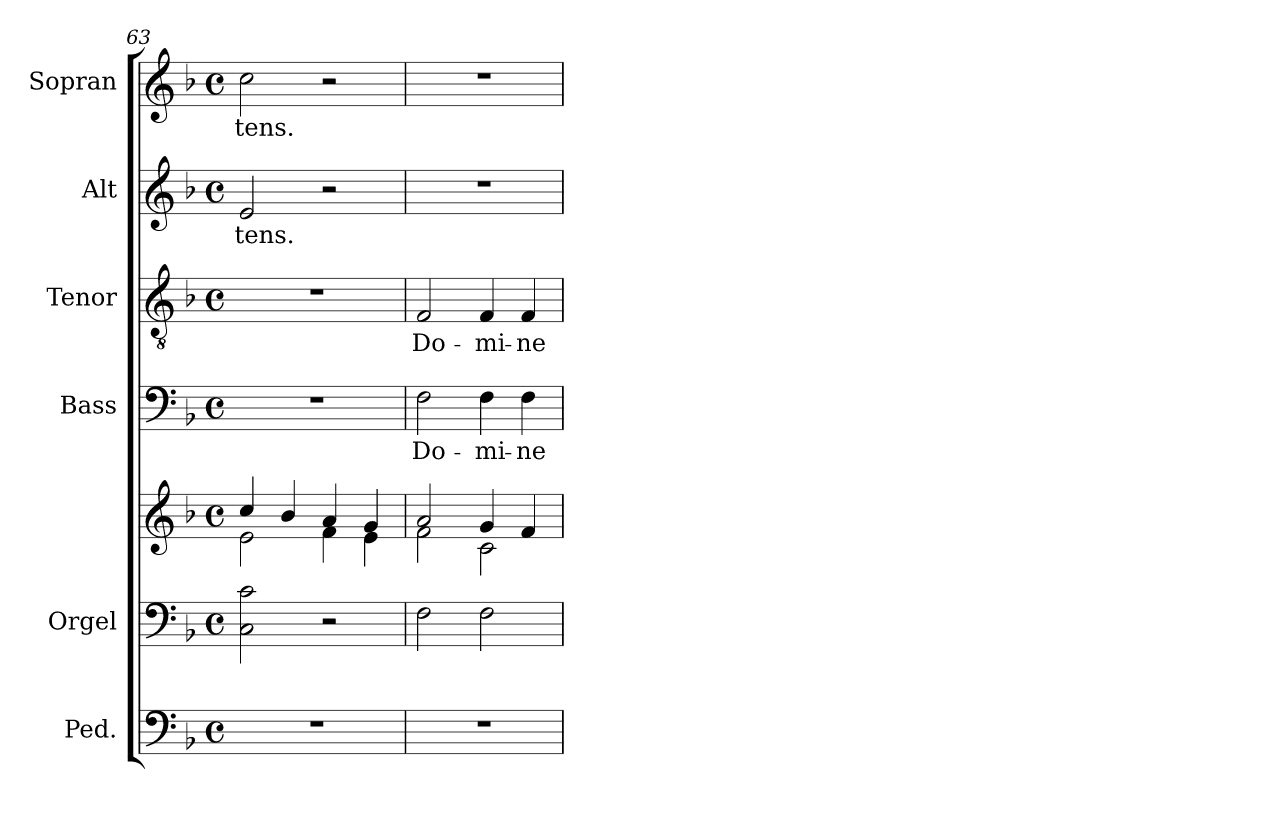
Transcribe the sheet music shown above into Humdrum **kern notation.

**kern	**kern	**kern	**kern	**text	**kern	**text	**kern	**text	**kern	**text
*part6	*part5	*part5	*part4	*part4	*part3	*part3	*part2	*part2	*part1	*part1
*staff7	*staff6	*staff5	*staff4	*staff4	*staff3	*staff3	*staff2	*staff2	*staff1	*staff1
*I"Ped.	*I"Orgel	*	*I"Bass	*	*I"Tenor	*	*I"Alt	*	*I"Sopran	*
*	*I'Org.	*	*I'B.	*	*I'T.	*	*I'A.	*	*I'S.	*
*clefF4	*clefF4	*clefG2	*clefF4	*	*clefGv2	*	*clefG2	*	*clefG2	*
*ITrd7c12	*	*	*	*	*	*	*	*	*	*
*k[b-]	*k[b-]	*k[b-]	*k[b-]	*	*k[b-]	*	*k[b-]	*	*k[b-]	*
*F:	*F:	*F:	*F:	*	*F:	*	*F:	*	*F:	*
*M4/4	*M4/4	*M4/4	*M4/4	*	*M4/4	*	*M4/4	*	*M4/4	*
*met(c)	*met(c)	*met(c)	*met(c)	*	*met(c)	*	*met(c)	*	*met(c)	*
=63	=63	=63	=63	=63	=63	=63	=63	=63	=63	=63
*	*	*^	*	*	*	*	*	*	*	*
!	!	!	!	!	!	!	!	!	!LO:LY:b	!	!LO:LY:b
1r	2C\ 2c\	4cc/	2e\	1r	.	1r	.	2e/	-tens.	2cc\	-tens.
.	.	4b-/	.	.	.	.	.	.	.	.	.
.	2r	4a/	4f\	.	.	.	.	2r	.	2r	.
.	.	4g/	4e\	.	.	.	.	.	.	.	.
=64	=64	=64	=64	=64	=64	=64	=64	=64	=64	=64	=64
!	!	!	!	!	!LO:LY:b	!	!LO:LY:b	!	!	!	!
1r	2F\	2a/	2f\	2F\	Do-	2F/	Do-	1r	.	1r	.
!	!	!	!	!	!LO:LY:b	!	!LO:LY:b	!	!	!	!
.	2F\	4g/	2c\	4F\	-mi-	4F/	-mi-	.	.	.	.
!	!	!	!	!	!LO:LY:b	!	!LO:LY:b	!	!	!	!
.	.	4f/	.	4F\	-ne	4F/	-ne	.	.	.	.
*	*	*v	*v	*	*	*	*	*	*	*	*
=	=	=	=	=	=	=	=	=	=	=
*-	*-	*-	*-	*-	*-	*-	*-	*-	*-	*-
